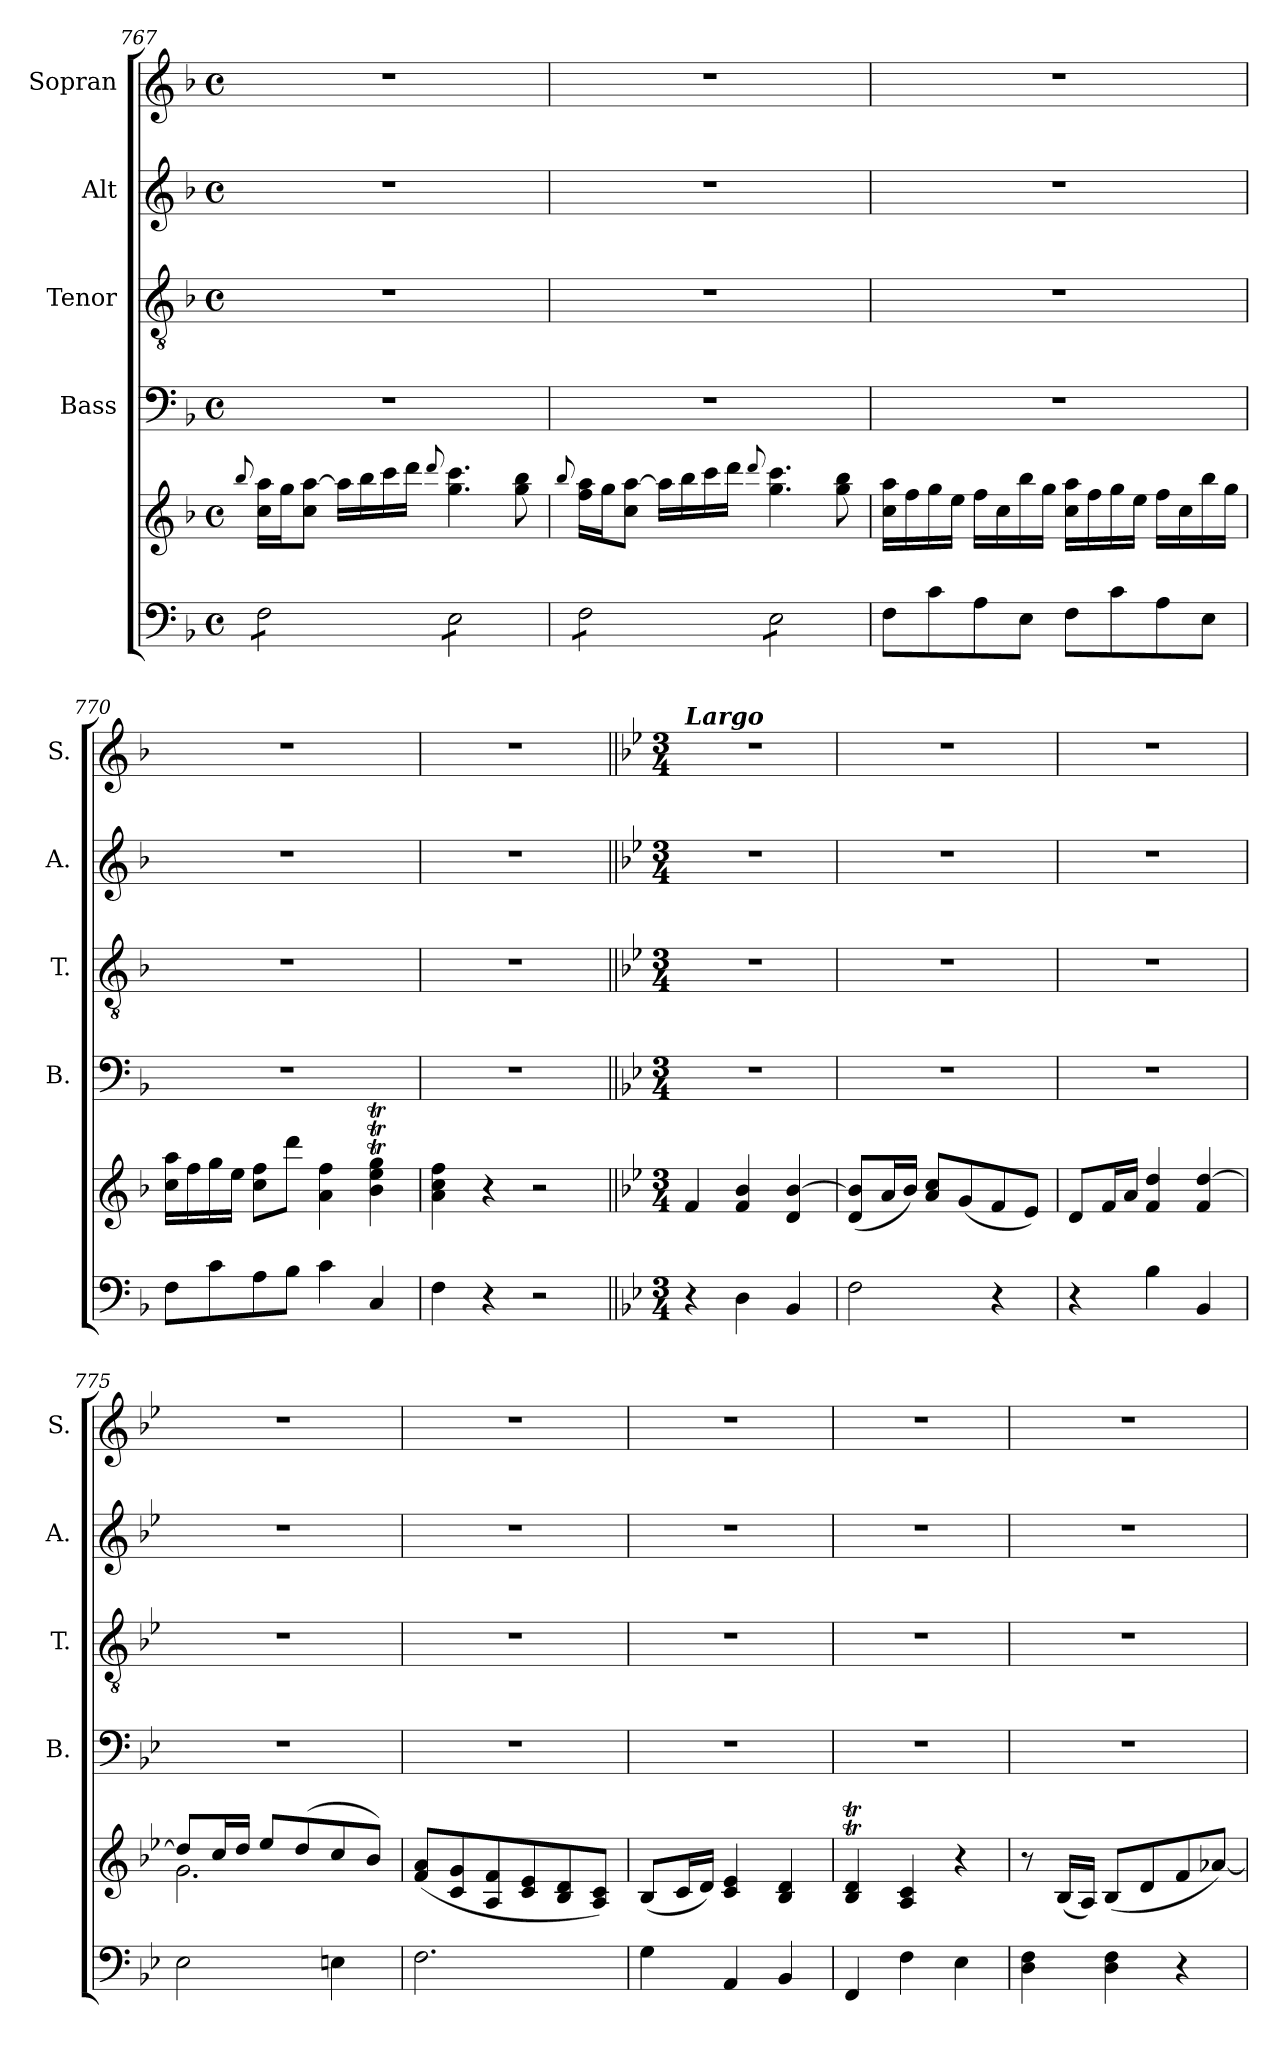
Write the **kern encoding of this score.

**kern	**kern	**kern	**kern	**kern	**kern
*part5	*part5	*part4	*part3	*part2	*part1
*staff6	*staff5	*staff4	*staff3	*staff2	*staff1
*	*	*I"Bass	*I"Tenor	*I"Alt	*I"Sopran
*	*	*I'B.	*I'T.	*I'A.	*I'S.
*clefF4	*clefG2	*clefF4	*clefGv2	*clefG2	*clefG2
*k[b-]	*k[b-]	*k[b-]	*k[b-]	*k[b-]	*k[b-]
*F:	*F:	*F:	*F:	*F:	*F:
*M4/4	*M4/4	*M4/4	*M4/4	*M4/4	*M4/4
*met(c)	*met(c)	*met(c)	*met(c)	*met(c)	*met(c)
=767	=767	=767	=767	=767	=767
.	8qqbb-/	.	.	.	.
*tremolo	*	*	*	*	*
8F\L	16cc\ 16aa\LL	1r	1r	1r	1r
.	16gg\J	.	.	.	.
8F\	8cc\ [8aa\J	.	.	.	.
8F\	16aa\LL]	.	.	.	.
.	16bb-\	.	.	.	.
8F\J	16ccc\	.	.	.	.
.	16ddd\JJ	.	.	.	.
.	8qqddd/	.	.	.	.
8E\L	4.gg\ 4.ccc\	.	.	.	.
8E\	.	.	.	.	.
8E\	.	.	.	.	.
8E\J	8gg\ 8bb-\	.	.	.	.
!!LO:LB:g=z
=768	=768	=768	=768	=768	=768
.	8qqbb-/	.	.	.	.
8F\L	16ff\ 16aa\LL	1r	1r	1r	1r
.	16gg\J	.	.	.	.
8F\	8cc\ [8aa\J	.	.	.	.
8F\	16aa\LL]	.	.	.	.
.	16bb-\	.	.	.	.
8F\J	16ccc\	.	.	.	.
.	16ddd\JJ	.	.	.	.
.	8qqddd/	.	.	.	.
8E\L	4.gg\ 4.ccc\	.	.	.	.
8E\	.	.	.	.	.
8E\	.	.	.	.	.
8E\J	8gg\ 8bb-\	.	.	.	.
*Xtremolo	*	*	*	*	*
=769	=769	=769	=769	=769	=769
8F\L	16cc\ 16aa\LL	1r	1r	1r	1r
.	16ff\	.	.	.	.
8c\	16gg\	.	.	.	.
.	16ee\JJ	.	.	.	.
8A\	16ff\LL	.	.	.	.
.	16cc\	.	.	.	.
8E\J	16bb-\	.	.	.	.
.	16gg\JJ	.	.	.	.
8F\L	16cc\ 16aa\LL	.	.	.	.
.	16ff\	.	.	.	.
8c\	16gg\	.	.	.	.
.	16ee\JJ	.	.	.	.
8A\	16ff\LL	.	.	.	.
.	16cc\	.	.	.	.
8E\J	16bb-\	.	.	.	.
.	16gg\JJ	.	.	.	.
=770	=770	=770	=770	=770	=770
8F\L	16cc\ 16aa\LL	1r	1r	1r	1r
.	16ff\	.	.	.	.
8c\	16gg\	.	.	.	.
.	16ee\JJ	.	.	.	.
8A\	8cc\ 8ff\L	.	.	.	.
8B-\J	8ddd\J	.	.	.	.
4c\	4a\ 4ff\	.	.	.	.
4C/	4b-\T 4ee\T 4gg\T	.	.	.	.
=771	=771	=771	=771	=771	=771
4F\	4a\ 4cc\ 4ff\	1r	1r	1r	1r
4r	4r	.	.	.	.
2r	2r	.	.	.	.
!!LO:PB:g=z
=772||	=772||	=772||	=772||	=772||	=772||
*k[b-e-]	*k[b-e-]	*k[b-e-]	*k[b-e-]	*k[b-e-]	*k[b-e-]
*B-:	*B-:	*B-:	*B-:	*B-:	*B-:
*M3/4	*M3/4	*M3/4	*M3/4	*M3/4	*M3/4
!	!	!	!	!	!LO:TX:a:Bi:t=Largo
4r	4f/	2.r	2.r	2.r	2.r
4D\	4f/ 4b-/	.	.	.	.
4BB-/	4d/ [>4b-/	.	.	.	.
=773	=773	=773	=773	=773	=773
2F\	(<8d/ 8b-/]L	2.r	2.r	2.r	2.r
.	16a/L	.	.	.	.
.	16b-/JJ)	.	.	.	.
.	8a/ 8cc/L	.	.	.	.
.	(<8g/	.	.	.	.
4r	8f/	.	.	.	.
.	8e-/J)	.	.	.	.
=774	=774	=774	=774	=774	=774
4r	8d/L	2.r	2.r	2.r	2.r
.	16f/L	.	.	.	.
.	16a/JJ	.	.	.	.
4B-\	4f/ 4dd/	.	.	.	.
4BB-/	4f/ [4dd/	.	.	.	.
=775	=775	=775	=775	=775	=775
*	*^	*	*	*	*
2E-\	8dd/L]	2.g\	2.r	2.r	2.r	2.r
.	16cc/L	.	.	.	.	.
.	16dd/JJ	.	.	.	.	.
.	8ee-/L	.	.	.	.	.
.	(<8dd/	.	.	.	.	.
4En\	8cc/	.	.	.	.	.
.	8b-/J)	.	.	.	.	.
*	*v	*v	*	*	*	*
=776	=776	=776	=776	=776	=776
2.F\	(<8f/ 8a/L	2.r	2.r	2.r	2.r
.	8c/ 8g/	.	.	.	.
.	8A/ 8f/	.	.	.	.
.	8c/ 8e-/	.	.	.	.
.	8B-/ 8d/	.	.	.	.
.	8A/ 8c/J)	.	.	.	.
=777	=777	=777	=777	=777	=777
4G\	(<8B-/L	2.r	2.r	2.r	2.r
.	16c/L	.	.	.	.
.	16d/JJ)	.	.	.	.
4AA/	4c/ 4e-/	.	.	.	.
4BB-/	4B-/ 4d/	.	.	.	.
=778	=778	=778	=778	=778	=778
4FF/	4B-/T 4d/T	2.r	2.r	2.r	2.r
4F\	4A/ 4c/	.	.	.	.
4E-\	4r	.	.	.	.
!!LO:LB:g=z
=779	=779	=779	=779	=779	=779
4D\ 4F\	8r	2.r	2.r	2.r	2.r
.	(<16B-/LL	.	.	.	.
.	16A/JJ)	.	.	.	.
4D\ 4F\	(<8B-/L	.	.	.	.
.	8d/	.	.	.	.
4r	8f/	.	.	.	.
.	[8a-X/J)	.	.	.	.
=	=	=	=	=	=
*-	*-	*-	*-	*-	*-
